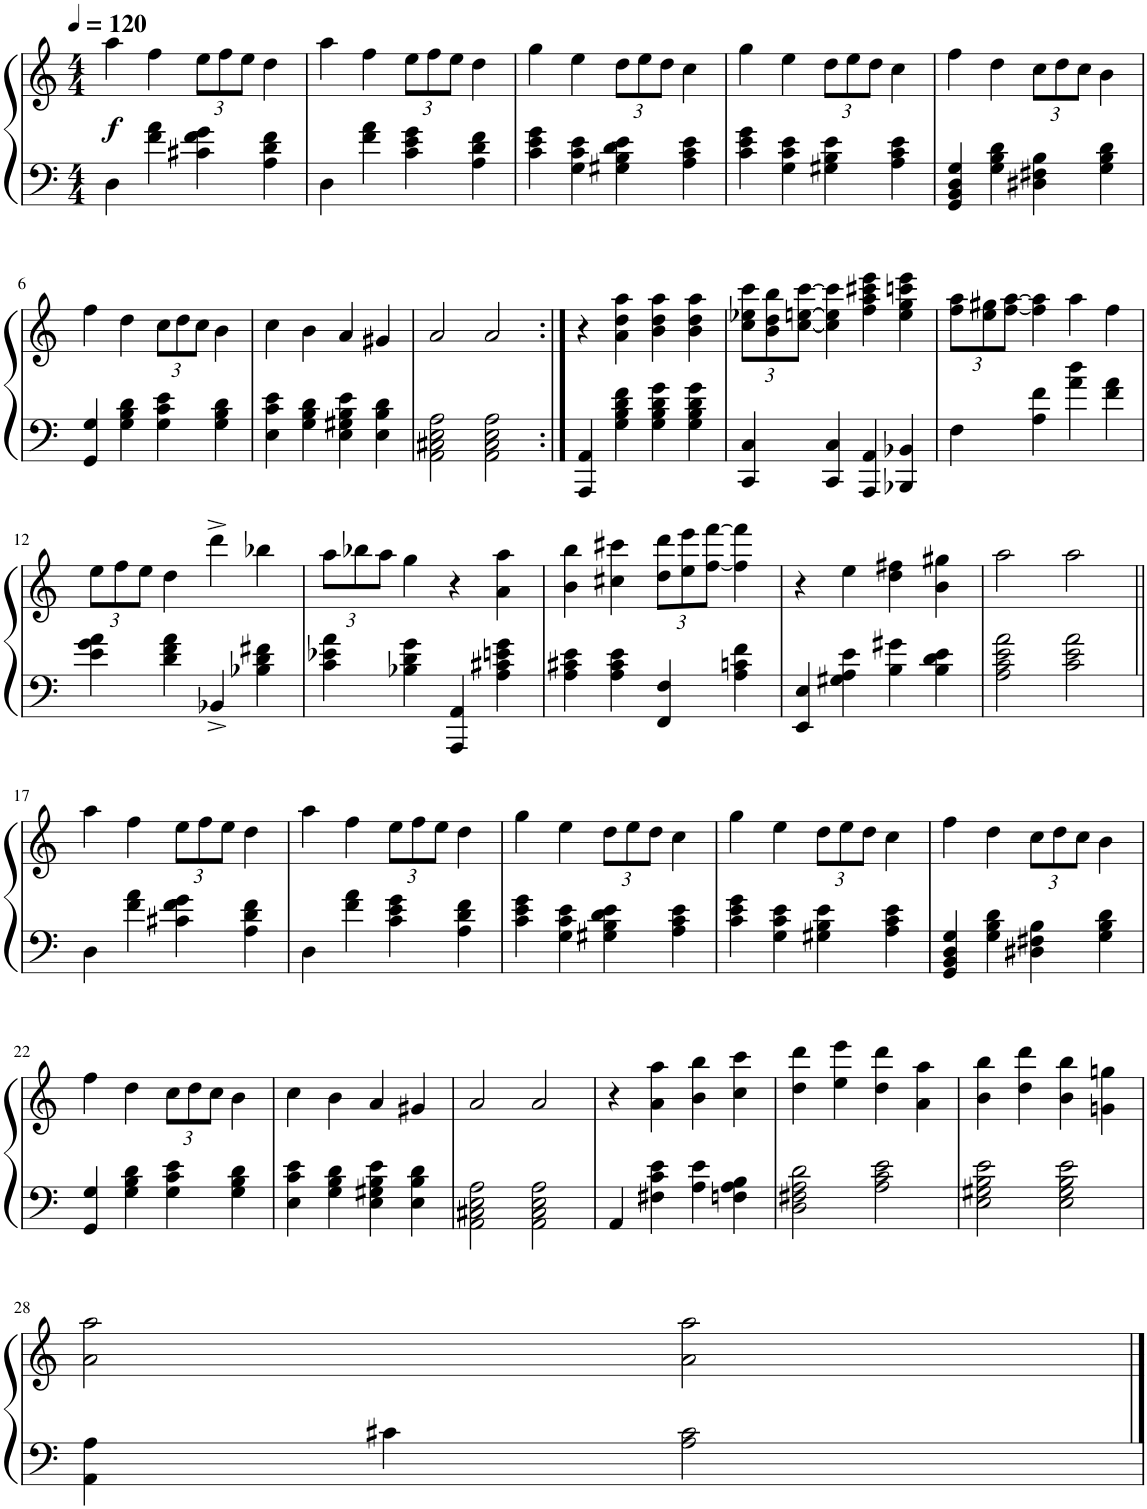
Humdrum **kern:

**kern	**kern	**dynam
*part1	*part1	*part1
*staff2	*staff1	*staff1/2
*I"Piano	*	*
*I'Pno.	*	*
*clefF4	*clefG2	*
*k[]	*k[]	*
*M4/4	*M4/4	*
*MM120	*MM120	*
=1	=1	=1
!	!	!LO:DY:b
4D\	4aa\	f
4f\ 4a\	4ff\	.
*	*Xbrackettup	*
4c#X\ 4f\ 4g\	12ee\L	.
.	12ff\	.
.	12ee\J	.
4A\ 4d\ 4f\	4dd\	.
=2	=2	=2
4D\	4aa\	.
4f\ 4a\	4ff\	.
4c\ 4e\ 4g\	12ee\L	.
.	12ff\	.
.	12ee\J	.
4A\ 4d\ 4f\	4dd\	.
=3	=3	=3
4c\ 4e\ 4g\	4gg\	.
4G\ 4c\ 4e\	4ee\	.
4G#X\ 4B\ 4d\ 4e\	12dd\L	.
.	12ee\	.
.	12dd\J	.
4A\ 4c\ 4e\	4cc\	.
=4	=4	=4
4c\ 4e\ 4g\	4gg\	.
4G\ 4c\ 4e\	4ee\	.
4G#X\ 4B\ 4e\	12dd\L	.
.	12ee\	.
.	12dd\J	.
4A\ 4c\ 4e\	4cc\	.
=5	=5	=5
4GG/ 4BB/ 4D/ 4G/	4ff\	.
4G\ 4B\ 4d\	4dd\	.
4D#X\ 4F#X\ 4B\	12cc\L	.
.	12dd\	.
.	12cc\J	.
4G\ 4B\ 4d\	4b\	.
!!LO:LB:g=z
=6	=6	=6
4GG/ 4G/	4ff\	.
4G\ 4B\ 4d\	4dd\	.
4G\ 4c\ 4e\	12cc\L	.
.	12dd\	.
.	12cc\J	.
4G\ 4B\ 4d\	4b\	.
=7	=7	=7
4E\ 4c\ 4e\	4cc\	.
4G\ 4B\ 4d\	4b\	.
4E\ 4G#X\ 4B\ 4e\	4a/	.
4E\ 4B\ 4d\	4g#X/	.
=8	=8	=8
2AA\ 2C#X\ 2E\ 2A\	2a/	.
2AA\ 2C#\ 2E\ 2A\	2a/	.
=9:|!	=9:|!	=9:|!
4AAA/ 4AA/	4r	.
4G\ 4B\ 4d\ 4f\	4a\ 4dd\ 4aa\	.
4G\ 4B\ 4d\ 4g\	4b\ 4dd\ 4aa\	.
4G\ 4B\ 4d\ 4g\	4b\ 4dd\ 4aa\	.
=10	=10	=10
4CC/ 4C/	12cc\ 12ee-X\ 12ccc\L	.
.	12b\ 12dd\ 12bb\	.
.	[12cc\ [12een\ [12ccc\J	.
4CC/ 4C/	4cc\] 4ee\] 4ccc\]	.
4AAA/ 4AA/	4ff\ 4aa\ 4ccc#X\ 4eee\	.
4BBB-X/ 4BB-X/	4ee\ 4gg\ 4cccn\ 4eee\	.
=11	=11	=11
4F\	12ff\ 12aa\L	.
.	12ee\ 12gg#X\	.
.	[12ff\ [12aa\J	.
4A\ 4f\	4ff\] 4aa\]	.
4a\ 4dd\	4aa\	.
4f\ 4a\	4ff\	.
!!LO:LB:g=z
=12	=12	=12
4e\ 4g\ 4a\	12ee\L	.
.	12ff\	.
.	12ee\J	.
4d\ 4f\ 4a\	4dd\	.
4BB-X^/	4ddd^\	.
4B-X\ 4d\ 4f#X\	4bb-X\	.
=13	=13	=13
4c\ 4e-X\ 4a\	12aa\L	.
.	12bb-X\	.
.	12aa\J	.
4B-X\ 4d\ 4g\	4gg\	.
4AAA/ 4AA/	4r	.
4A\ 4c#X\ 4en\ 4g\	4a\ 4aa\	.
=14	=14	=14
4A\ 4c#X\ 4e\	4b\ 4bb\	.
4A\ 4c#\ 4e\	4cc#X\ 4ccc#X\	.
4FF/ 4F/	12dd\ 12ddd\L	.
.	12ee\ 12eee\	.
.	[12ff\ [12fff\J	.
4A\ 4cn\ 4f\	4ff\] 4fff\]	.
=15	=15	=15
4EE/ 4E/	4r	.
4G#X\ 4A\ 4e\	4ee\	.
4B\ 4g#X\	4dd\ 4ff#X\	.
4B\ 4d\ 4e\	4b\ 4gg#X\	.
=16	=16	=16
2A\ 2c\ 2e\ 2a\	2aa\	.
2c\ 2e\ 2a\	2aa\	.
!!LO:LB:g=z
=17||	=17||	=17||
4D\	4aa\	.
4f\ 4a\	4ff\	.
4c#X\ 4f\ 4g\	12ee\L	.
.	12ff\	.
.	12ee\J	.
4A\ 4d\ 4f\	4dd\	.
=18	=18	=18
4D\	4aa\	.
4f\ 4a\	4ff\	.
4c\ 4e\ 4g\	12ee\L	.
.	12ff\	.
.	12ee\J	.
4A\ 4d\ 4f\	4dd\	.
=19	=19	=19
4c\ 4e\ 4g\	4gg\	.
4G\ 4c\ 4e\	4ee\	.
4G#X\ 4B\ 4d\ 4e\	12dd\L	.
.	12ee\	.
.	12dd\J	.
4A\ 4c\ 4e\	4cc\	.
=20	=20	=20
4c\ 4e\ 4g\	4gg\	.
4G\ 4c\ 4e\	4ee\	.
4G#X\ 4B\ 4e\	12dd\L	.
.	12ee\	.
.	12dd\J	.
4A\ 4c\ 4e\	4cc\	.
=21	=21	=21
4GG/ 4BB/ 4D/ 4G/	4ff\	.
4G\ 4B\ 4d\	4dd\	.
4D#X\ 4F#X\ 4B\	12cc\L	.
.	12dd\	.
.	12cc\J	.
4G\ 4B\ 4d\	4b\	.
!!LO:LB:g=z
=22	=22	=22
4GG/ 4G/	4ff\	.
4G\ 4B\ 4d\	4dd\	.
4G\ 4c\ 4e\	12cc\L	.
.	12dd\	.
.	12cc\J	.
4G\ 4B\ 4d\	4b\	.
=23	=23	=23
4E\ 4c\ 4e\	4cc\	.
4G\ 4B\ 4d\	4b\	.
4E\ 4G#X\ 4B\ 4e\	4a/	.
4E\ 4B\ 4d\	4g#X/	.
=24	=24	=24
2AA\ 2C#X\ 2E\ 2A\	2a/	.
2AA\ 2C#\ 2E\ 2A\	2a/	.
=25	=25	=25
4AA/	4r	.
4F#X\ 4c\ 4e\	4a\ 4aa\	.
4A\ 4e\	4b\ 4bb\	.
4Fn\ 4A\ 4B\	4cc\ 4ccc\	.
=26	=26	=26
2D\ 2F#X\ 2A\ 2d\	4dd\ 4ddd\	.
.	4ee\ 4eee\	.
2A\ 2c\ 2e\	4dd\ 4ddd\	.
.	4a\ 4aa\	.
=27	=27	=27
2E\ 2G#X\ 2B\ 2e\	4b\ 4bb\	.
.	4dd\ 4ddd\	.
2E\ 2G#\ 2B\ 2e\	4b\ 4bb\	.
.	4gn\ 4ggn\	.
!!LO:LB:g=z
=28	=28	=28
4AA\ 4A\	2a\ 2aa\	.
4c#X\	.	.
2A\ 2c#\	2a\ 2aa\	.
==	==	==
*-	*-	*-
